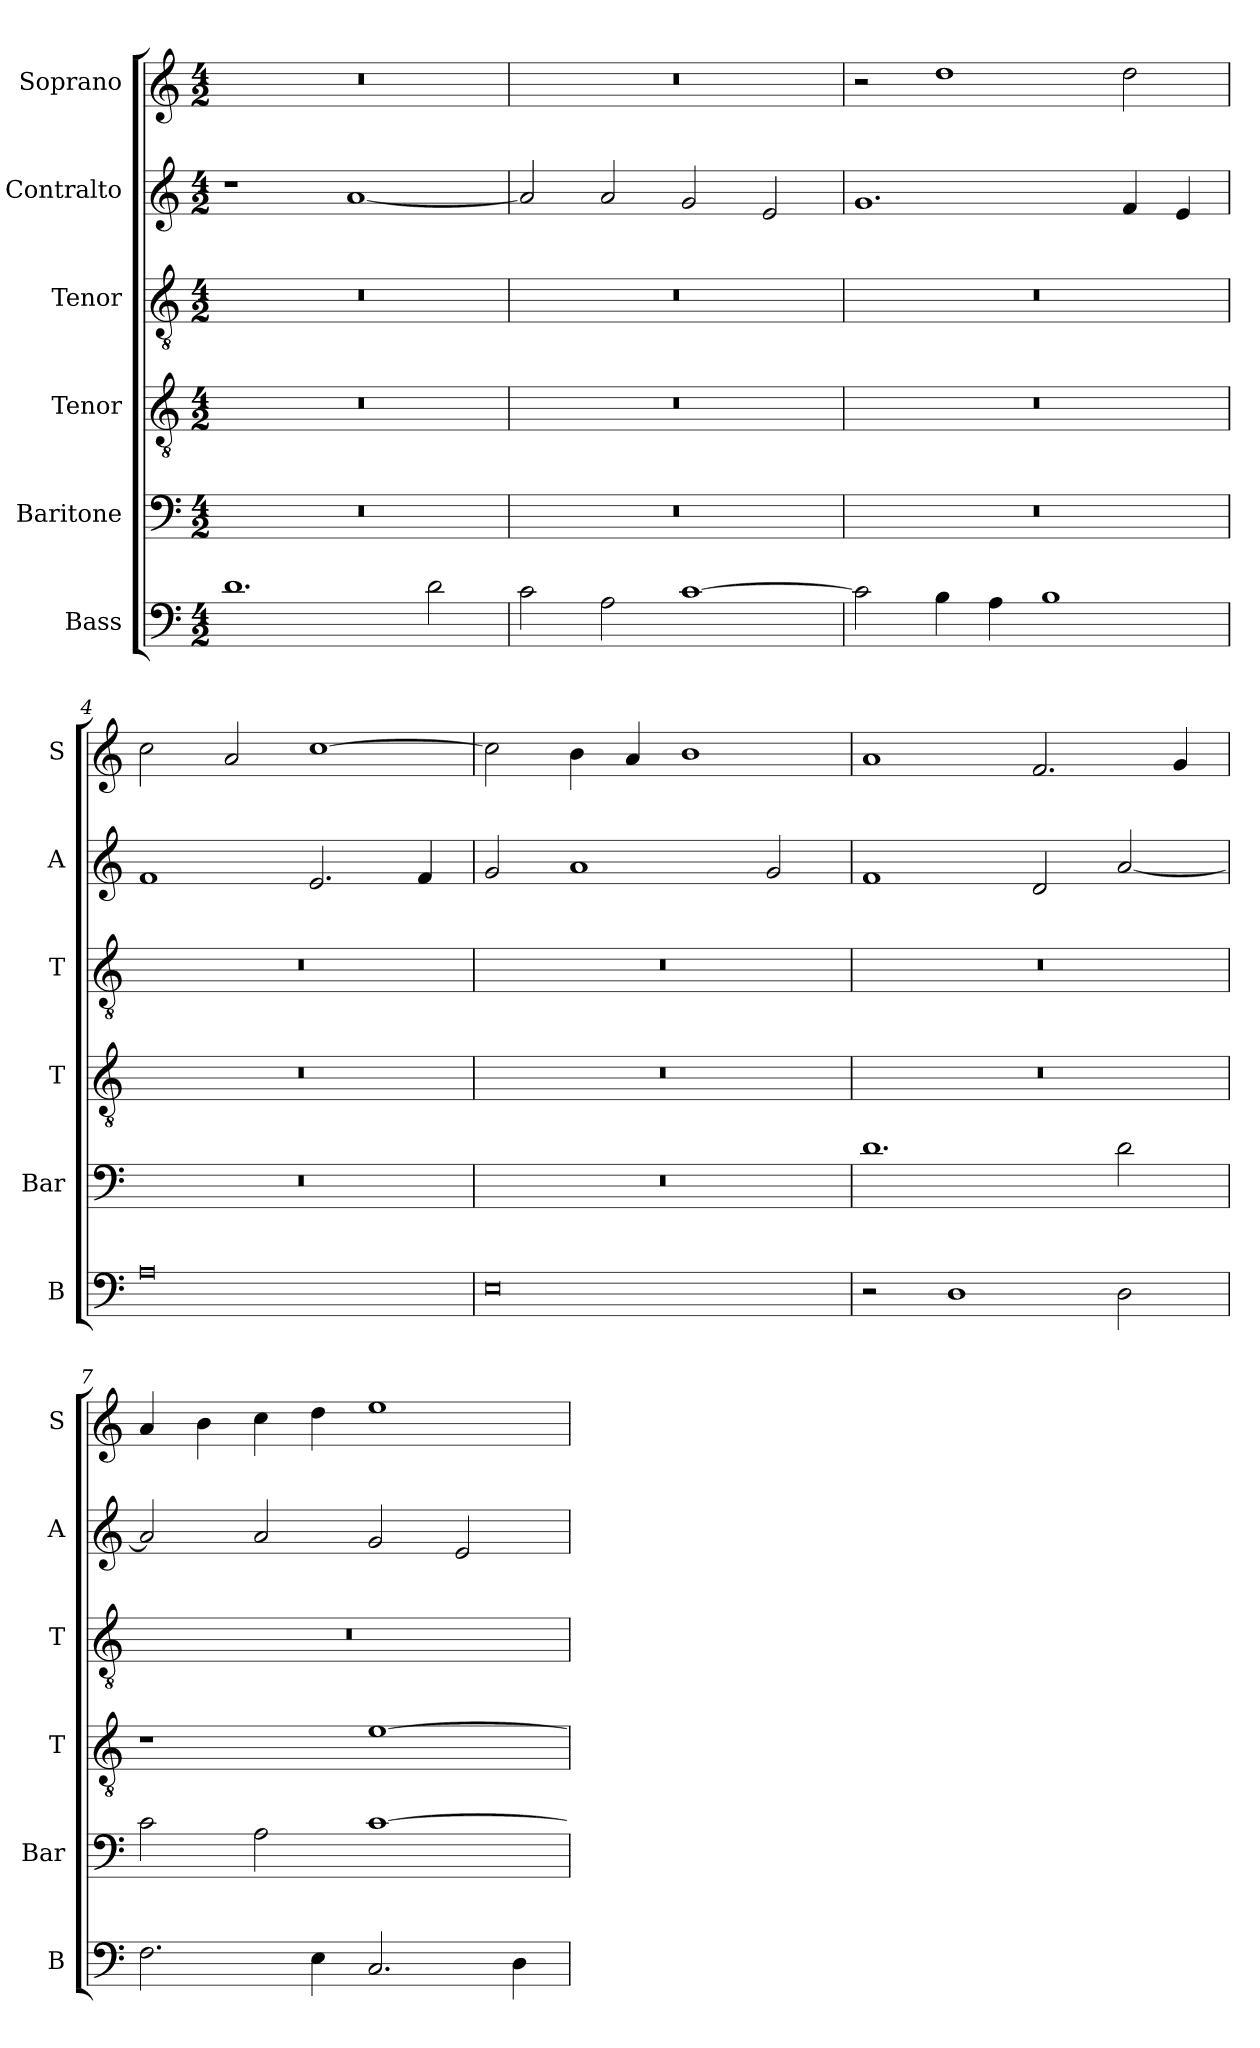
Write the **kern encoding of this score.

**kern	**kern	**kern	**kern	**kern	**kern
*part6	*part5	*part4	*part3	*part2	*part1
*staff6	*staff5	*staff4	*staff3	*staff2	*staff1
*I"Bass	*I"Baritone	*I"Tenor	*I"Tenor	*I"Contralto	*I"Soprano
*I'B	*I'Bar	*I'T	*I'T	*I'A	*I'S
*clefF4	*clefF4	*clefGv2	*clefGv2	*clefG2	*clefG2
*k[]	*k[]	*k[]	*k[]	*k[]	*k[]
*G:mix	*G:mix	*G:mix	*G:mix	*G:mix	*G:mix
*M4/2	*M4/2	*M4/2	*M4/2	*M4/2	*M4/2
=1	=1	=1	=1	=1	=1
1.d	0r	0r	0r	1r	0r
.	.	.	.	[1a	.
2d	.	.	.	.	.
=2	=2	=2	=2	=2	=2
2c	0r	0r	0r	2a]	0r
2A	.	.	.	2a	.
[1c	.	.	.	2g	.
.	.	.	.	2e	.
=3	=3	=3	=3	=3	=3
2c]	0r	0r	0r	1.g	2r
4B	.	.	.	.	1dd
4A	.	.	.	.	.
1B	.	.	.	.	.
.	.	.	.	4f	2dd
.	.	.	.	4e	.
=4	=4	=4	=4	=4	=4
0A	0r	0r	0r	1f	2cc
.	.	.	.	.	2a
.	.	.	.	2.e	[1cc
.	.	.	.	4f	.
=5	=5	=5	=5	=5	=5
0E	0r	0r	0r	2g	2cc]
.	.	.	.	1a	4b
.	.	.	.	.	4a
.	.	.	.	.	1b
.	.	.	.	2g	.
=6	=6	=6	=6	=6	=6
2r	1.d	0r	0r	1f	1a
1D	.	.	.	.	.
.	.	.	.	2d	2.f
2D	2d	.	.	[2a	.
.	.	.	.	.	4g
=7	=7	=7	=7	=7	=7
2.F	2c	1r	0r	2a]	4a
.	.	.	.	.	4b
.	2A	.	.	2a	4cc
4E	.	.	.	.	4dd
2.C	[1c	[1e	.	2g	1ee
.	.	.	.	2e	.
4D	.	.	.	.	.
=	=	=	=	=	=
*-	*-	*-	*-	*-	*-
